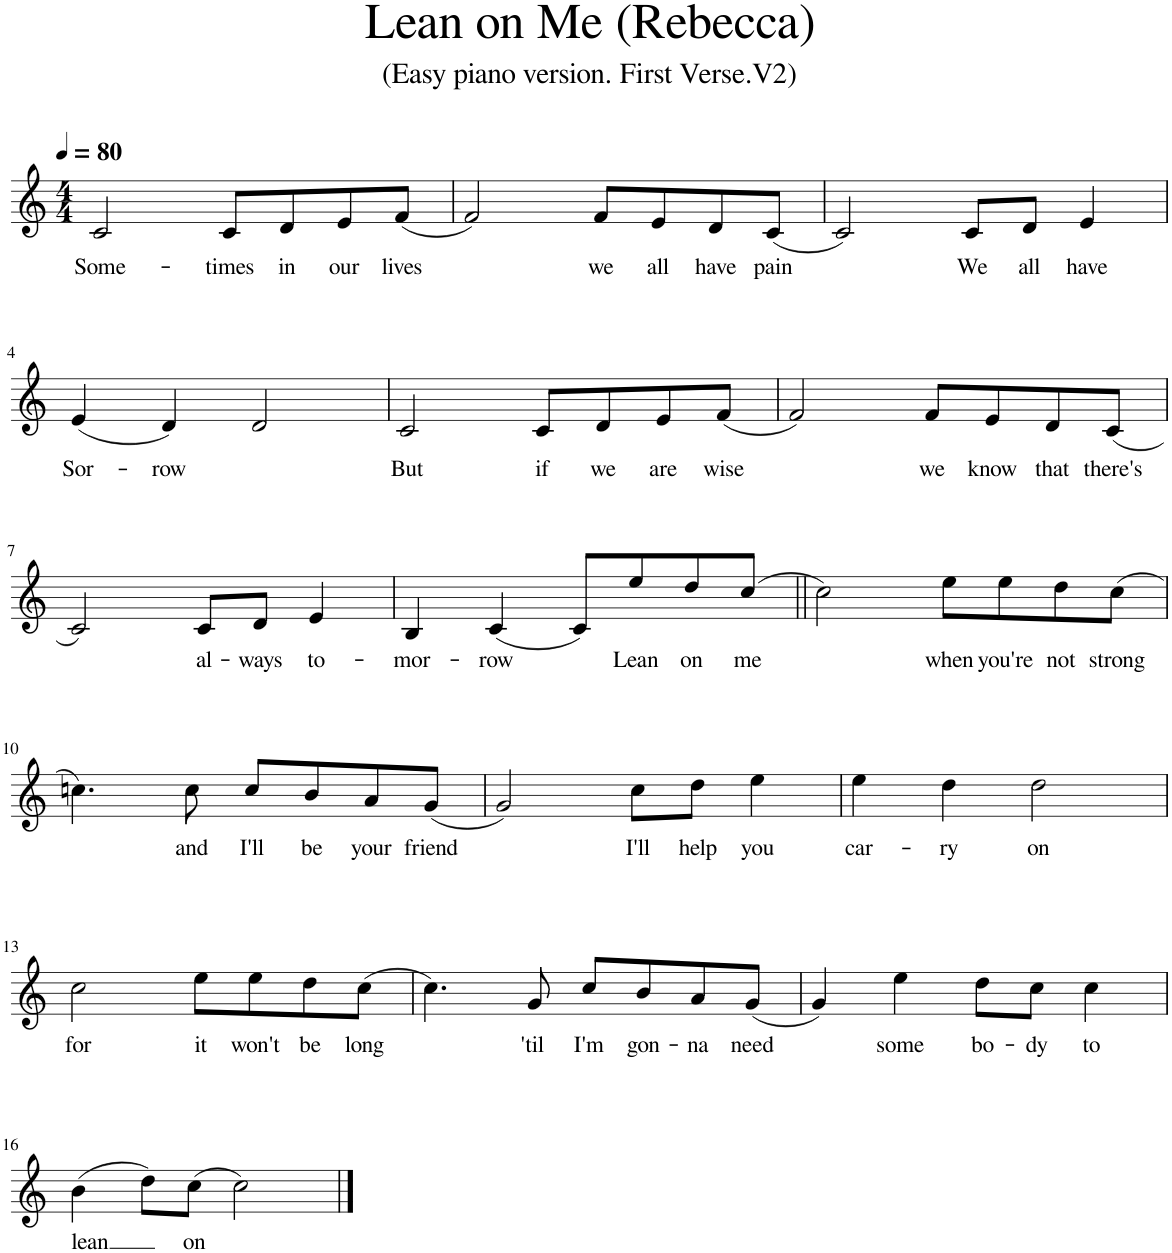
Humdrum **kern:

**kern	**text
*part1	*part1
*staff1	*staff1
*I"Piano	*
*I'Pno.	*
*clefG2	*
*k[]	*
*M4/4	*
*MM80	*
=1	=1
!	!LO:LY:b
2c/	Some-
!	!LO:LY:b
8c/L	-times
!	!LO:LY:b
8d/	in
!	!LO:LY:b
8e/	our
!	!LO:LY:b
(8f/J	lives
=2	=2
2f/)	.
!	!LO:LY:b
8f/L	we
!	!LO:LY:b
8e/	all
!	!LO:LY:b
8d/	have
!	!LO:LY:b
(8c/J	pain
=3	=3
2c/)	.
!	!LO:LY:b
8c/L	We
!	!LO:LY:b
8d/J	all
!	!LO:LY:b
4e/	have
!!LO:LB:g=z
=4	=4
!	!LO:LY:b
(4e/	Sor-
!	!LO:LY:b
4d/)	-row
2d/	.
=5	=5
!	!LO:LY:b
2c/	But
!	!LO:LY:b
8c/L	if
!	!LO:LY:b
8d/	we
!	!LO:LY:b
8e/	are
!	!LO:LY:b
(8f/J	wise
=6	=6
2f/)	.
!	!LO:LY:b
8f/L	we
!	!LO:LY:b
8e/	know
!	!LO:LY:b
8d/	that
!	!LO:LY:b
(8c/J	there's
!!LO:LB:g=z
=7	=7
2c/)	.
!	!LO:LY:b
8c/L	al-
!	!LO:LY:b
8d/J	-ways
!	!LO:LY:b
4e/	to-
=8	=8
!	!LO:LY:b
4B/	-mor-
!	!LO:LY:b
(4c/	-row
8c/L)	.
!	!LO:LY:b
8ee/	Lean
!	!LO:LY:b
8dd/	on
!	!LO:LY:b
(8cc/J	me
=9||	=9||
2cc\)	.
!	!LO:LY:b
8ee\L	when
!	!LO:LY:b
8ee\	you're
!	!LO:LY:b
8dd\	not
!	!LO:LY:b
(8cc\J	strong
!!LO:LB:g=z
=10	=10
4.ccn\)	.
!	!LO:LY:b
8cc\	and
!	!LO:LY:b
8cc/L	I'll
!	!LO:LY:b
8b/	be
!	!LO:LY:b
8a/	your
!	!LO:LY:b
(8g/J	friend
=11	=11
2g/)	.
!	!LO:LY:b
8cc\L	I'll
!	!LO:LY:b
8dd\J	help
!	!LO:LY:b
4ee\	you
=12	=12
!	!LO:LY:b
4ee\	car-
!	!LO:LY:b
4dd\	-ry
!	!LO:LY:b
2dd\	on
!!LO:LB:g=z
=13	=13
!	!LO:LY:b
2cc\	for
!	!LO:LY:b
8ee\L	it
!	!LO:LY:b
8ee\	won't
!	!LO:LY:b
8dd\	be
!	!LO:LY:b
(8cc\J	long
=14	=14
4.cc\)	.
!	!LO:LY:b
8g/	'til
!	!LO:LY:b
8cc/L	I'm
!	!LO:LY:b
8b/	gon-
!	!LO:LY:b
8a/	-na
!	!LO:LY:b
(8g/J	need
=15	=15
4g/)	.
!	!LO:LY:b
4ee\	some
!	!LO:LY:b
8dd\L	bo-
!	!LO:LY:b
8cc\J	-dy
!	!LO:LY:b
4cc\	to
!!LO:LB:g=z
=16	=16
!	!LO:LY:b
(4b\	lean
8dd\L)	.
!	!LO:LY:b
(8cc\J	on
2cc\)	.
==	==
*-	*-
